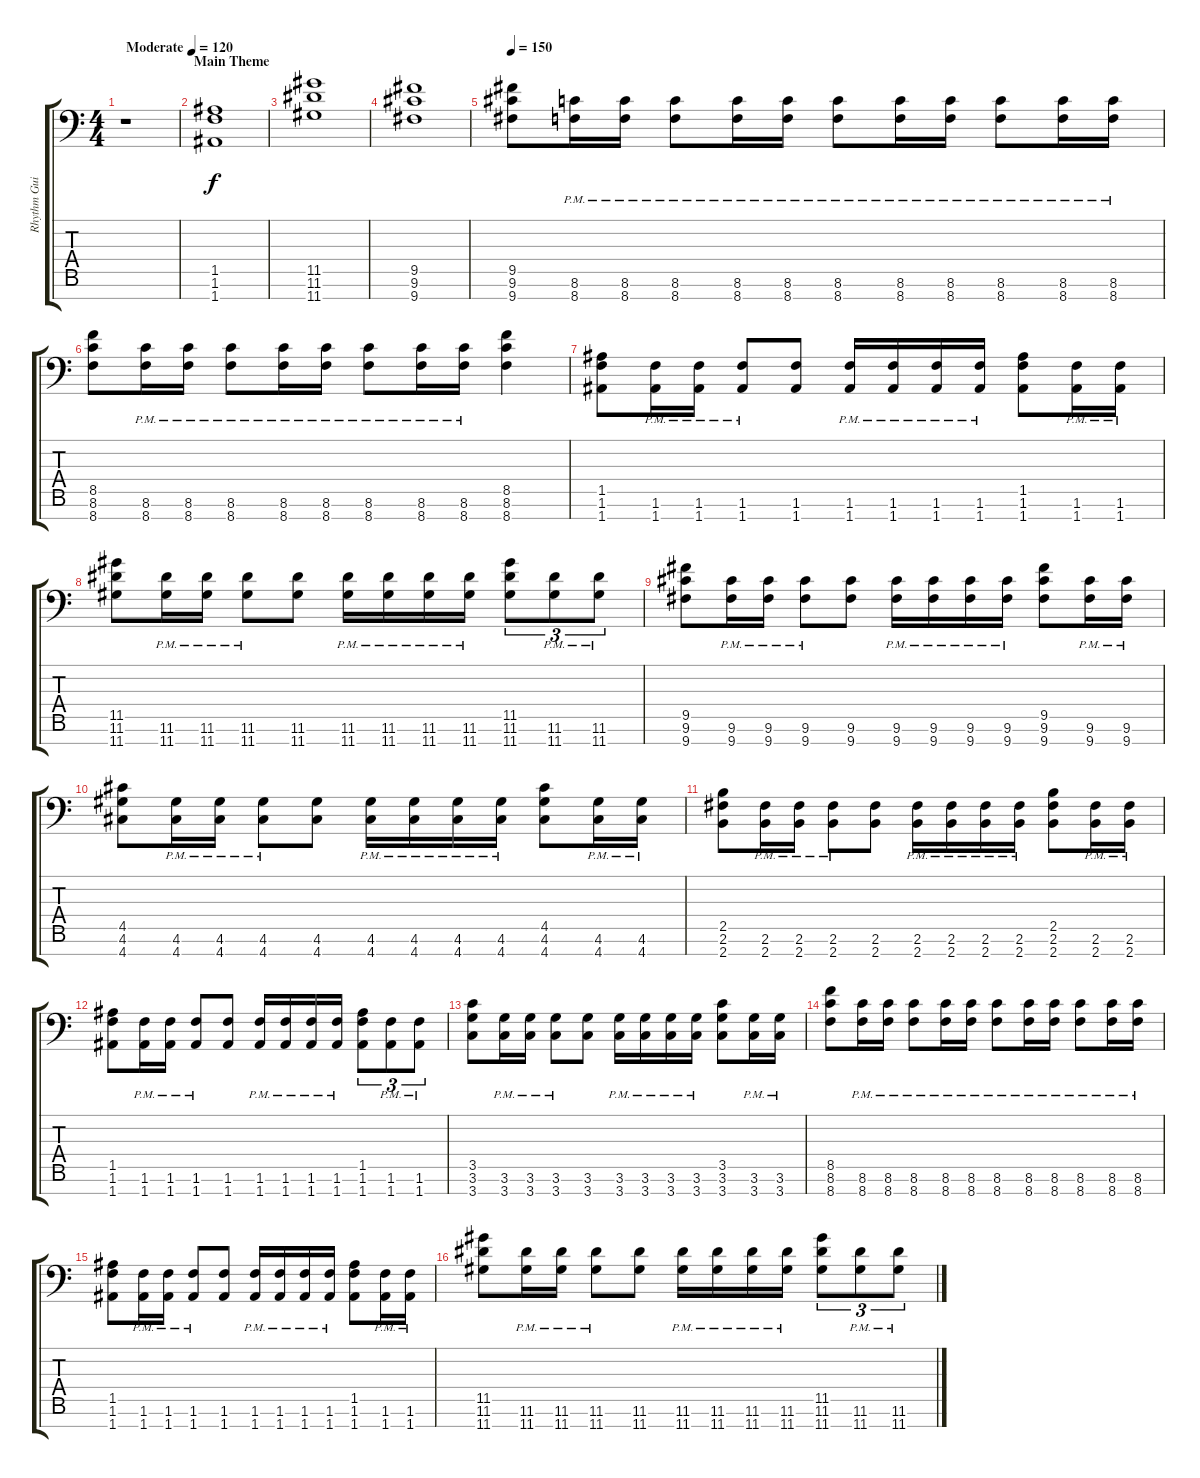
\track ("Rhythm Guitar" "Rhythm Gui") {instrument distortionguitar}
\staff {score tabs}
\tuning (E4 B3 G3 D3 A2 E2 A1) {hide}
\ts (4 4)
\tempo (120 "Moderate")
\clef f4
\ks c
r.1{dy f instrument distortionguitar} |
\section ("" "Main Theme")
(1.5 1.6 1.7).1 |
(11.5 11.6 11.7).1 |
(9.5 9.6 9.7).1 |
\tempo 150
(9.5 9.6 9.7).8 (8.6{pm} 8.7{pm}).16 (8.6{pm} 8.7{pm}).16 (8.6{pm} 8.7{pm}).8 (8.6{pm} 8.7{pm}).16 (8.6{pm} 8.7{pm}).16 (8.6{pm} 8.7{pm}).8 (8.6{pm} 8.7{pm}).16 (8.6{pm} 8.7{pm}).16 (8.6{pm} 8.7{pm}).8 (8.6{pm} 8.7{pm}).16 (8.6{pm} 8.7{pm}).16 |
(8.5 8.6 8.7).8 (8.6{pm} 8.7{pm}).16 (8.6{pm} 8.7{pm}).16 (8.6{pm} 8.7{pm}).8 (8.6{pm} 8.7{pm}).16 (8.6{pm} 8.7{pm}).16 (8.6{pm} 8.7{pm}).8 (8.6{pm} 8.7{pm}).16 (8.6{pm} 8.7{pm}).16 (8.5 8.6 8.7).4 |
(1.5 1.6 1.7).8 (1.6{pm} 1.7{pm}).16 (1.6{pm} 1.7{pm}).16 (1.6{pm} 1.7{pm}).8 (1.6 1.7).8 (1.6{pm} 1.7{pm}).16 (1.6{pm} 1.7{pm}).16 (1.6{pm} 1.7{pm}).16 (1.6{pm} 1.7{pm}).16 (1.5 1.6 1.7).8 (1.6{pm} 1.7{pm}).16 (1.6{pm} 1.7{pm}).16 |
(11.5 11.6 11.7).8 (11.6{pm} 11.7{pm}).16 (11.6{pm} 11.7{pm}).16 (11.6{pm} 11.7{pm}).8 (11.6 11.7).8 (11.6{pm} 11.7{pm}).16 (11.6{pm} 11.7{pm}).16 (11.6{pm} 11.7{pm}).16 (11.6{pm} 11.7{pm}).16 (11.5 11.6 11.7).8{tu (3 2)} (11.6{pm} 11.7{pm}).8{tu (3 2)} (11.6{pm} 11.7{pm}).8{tu (3 2)} |
(9.5 9.6 9.7).8 (9.6{pm} 9.7{pm}).16 (9.6{pm} 9.7{pm}).16 (9.6{pm} 9.7{pm}).8 (9.6 9.7).8 (9.6{pm} 9.7{pm}).16 (9.6{pm} 9.7{pm}).16 (9.6{pm} 9.7{pm}).16 (9.6{pm} 9.7{pm}).16 (9.5 9.6 9.7).8 (9.6{pm} 9.7{pm}).16 (9.6{pm} 9.7{pm}).16 |
(4.5 4.6 4.7).8 (4.6{pm} 4.7{pm}).16 (4.6{pm} 4.7{pm}).16 (4.6{pm} 4.7{pm}).8 (4.6 4.7).8 (4.6{pm} 4.7{pm}).16 (4.6{pm} 4.7{pm}).16 (4.6{pm} 4.7{pm}).16 (4.6{pm} 4.7{pm}).16 (4.5 4.6 4.7).8 (4.6{pm} 4.7{pm}).16 (4.6{pm} 4.7{pm}).16 |
(2.5 2.6 2.7).8 (2.6{pm} 2.7{pm}).16 (2.6{pm} 2.7{pm}).16 (2.6{pm} 2.7{pm}).8 (2.6 2.7).8 (2.6{pm} 2.7{pm}).16 (2.6{pm} 2.7{pm}).16 (2.6{pm} 2.7{pm}).16 (2.6{pm} 2.7{pm}).16 (2.5 2.6 2.7).8 (2.6{pm} 2.7{pm}).16 (2.6{pm} 2.7{pm}).16 |
(1.5 1.6 1.7).8 (1.6{pm} 1.7{pm}).16 (1.6{pm} 1.7{pm}).16 (1.6{pm} 1.7{pm}).8 (1.6 1.7).8 (1.6{pm} 1.7{pm}).16 (1.6{pm} 1.7{pm}).16 (1.6{pm} 1.7{pm}).16 (1.6{pm} 1.7{pm}).16 (1.5 1.6 1.7).8{tu (3 2)} (1.6{pm} 1.7{pm}).8{tu (3 2)} (1.6{pm} 1.7{pm}).8{tu (3 2)} |
(3.5 3.6 3.7).8 (3.6{pm} 3.7{pm}).16 (3.6{pm} 3.7{pm}).16 (3.6{pm} 3.7{pm}).8 (3.6 3.7).8 (3.6{pm} 3.7{pm}).16 (3.6{pm} 3.7{pm}).16 (3.6{pm} 3.7{pm}).16 (3.6{pm} 3.7{pm}).16 (3.5 3.6 3.7).8 (3.6{pm} 3.7{pm}).16 (3.6{pm} 3.7{pm}).16 |
(8.5 8.6 8.7).8 (8.6{pm} 8.7{pm}).16 (8.6{pm} 8.7{pm}).16 (8.6{pm} 8.7{pm}).8 (8.6{pm} 8.7{pm}).16 (8.6{pm} 8.7{pm}).16 (8.6{pm} 8.7{pm}).8 (8.6{pm} 8.7{pm}).16 (8.6{pm} 8.7{pm}).16 (8.6{pm} 8.7{pm}).8 (8.6{pm} 8.7{pm}).16 (8.6{pm} 8.7{pm}).16 |
(1.5 1.6 1.7).8 (1.6{pm} 1.7{pm}).16 (1.6{pm} 1.7{pm}).16 (1.6{pm} 1.7{pm}).8 (1.6 1.7).8 (1.6{pm} 1.7{pm}).16 (1.6{pm} 1.7{pm}).16 (1.6{pm} 1.7{pm}).16 (1.6{pm} 1.7{pm}).16 (1.5 1.6 1.7).8 (1.6{pm} 1.7{pm}).16 (1.6{pm} 1.7{pm}).16 |
(11.5 11.6 11.7).8 (11.6{pm} 11.7{pm}).16 (11.6{pm} 11.7{pm}).16 (11.6{pm} 11.7{pm}).8 (11.6 11.7).8 (11.6{pm} 11.7{pm}).16 (11.6{pm} 11.7{pm}).16 (11.6{pm} 11.7{pm}).16 (11.6{pm} 11.7{pm}).16 (11.5 11.6 11.7).8{tu (3 2)} (11.6{pm} 11.7{pm}).8{tu (3 2)} (11.6{pm} 11.7{pm}).8{tu (3 2)}
